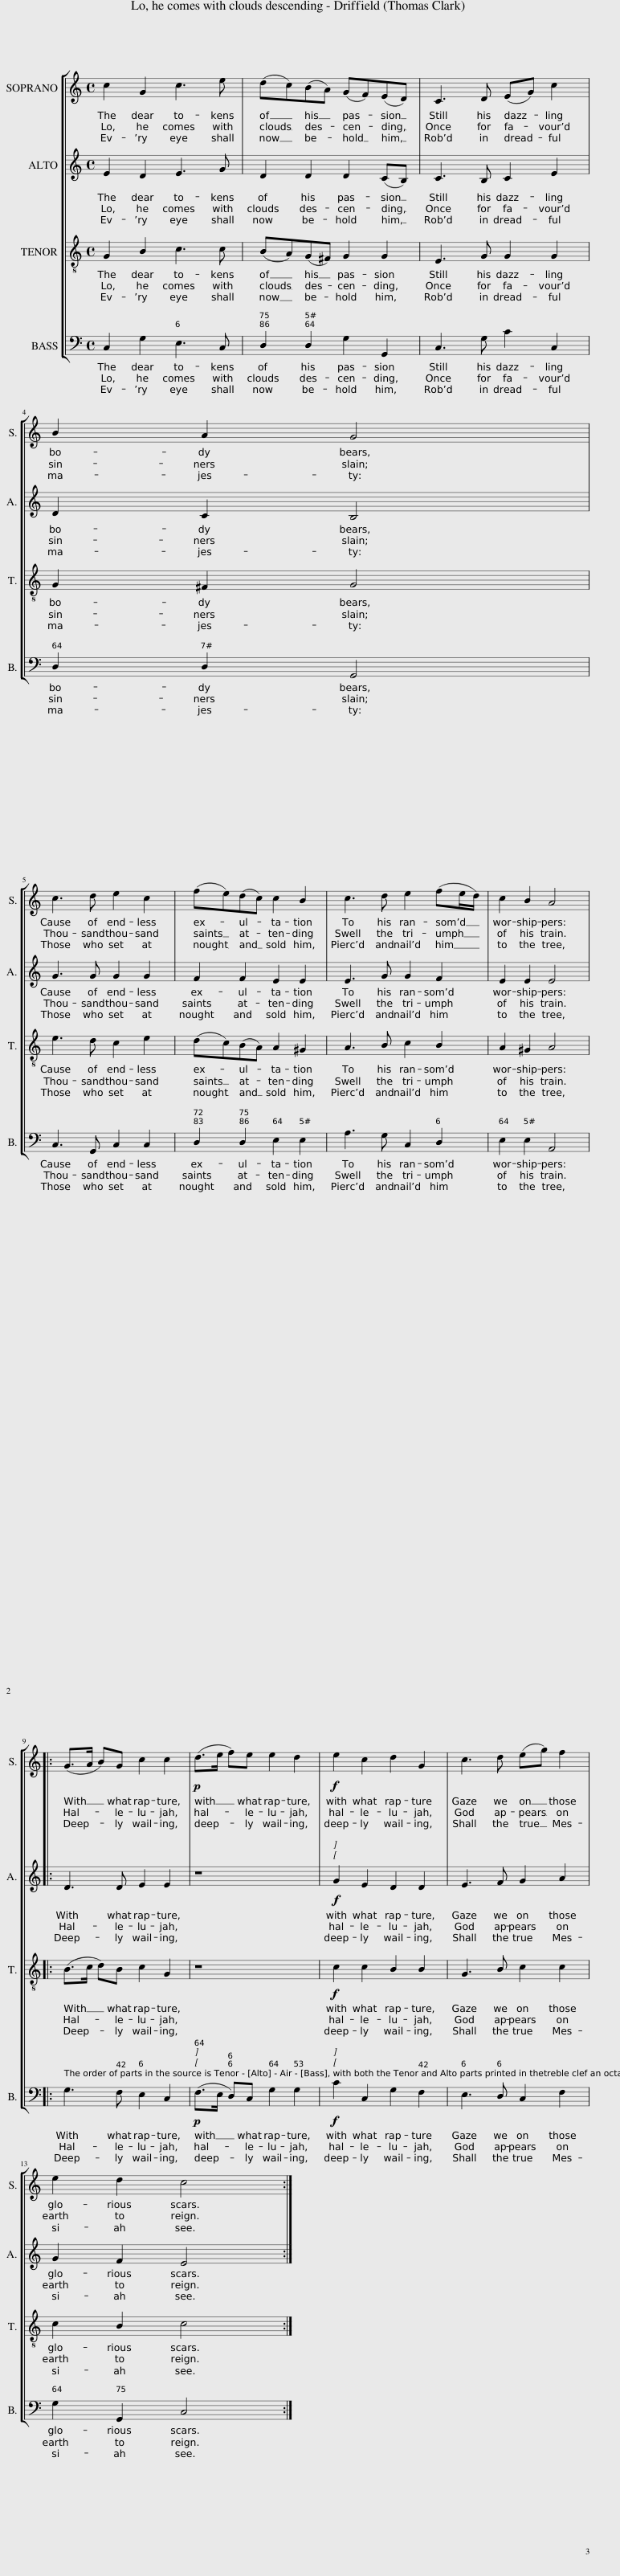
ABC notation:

X:1
%%score [ 1 2 3 4 ]
L:1/8
M:4/4
I:linebreak $
K:C
V:1 treble
V:2 treble
V:3 treble-8 transpose=-12
V:4 bass
V:1
 c2 G2 c3 e | (dc)(BA) (GF)(ED) | C3 D (EG) c2 |$ B2 A2 G4 |$ c3 d e2 c2 | %5
 (fe)(dc) c2 B2 | c3 d e2 (fe/d/) | c2 B2 A4 |:$ (G>A B)G c2 c2 |!p! (d>e f)e e2 d2 | %10
!f! e2 c2 d2 G2 | c3 d (eg) f2 |$ e2 d2 c4 :| %13
V:2
 E2 D2 E3 G | D2 D2 D2 (CB,) | C3 B, C2 E2 |$ D2 C2 B,4 |$ G3 G G2 G2 | %5
 F2 F2 E2 E2 | E3 G G2 F2 | E2 E2 E4 |:$ D3 D E2 E2 | z8 | %10
!f! G2 E2 D2 D2 | E3 F G2 A2 |$ G2 F2 E4 :| %13
V:3
 G2 B2 c3 c | (BA)(G^F) G2 G2 | E3 G G2 G2 |$ G2 ^F2 G4 |$ e3 d c2 e2 | %5
 (dc)(BA) A2 ^G2 | A3 B c2 B2 | A2 ^G2 A4 |:$ (B>c d)B c2 G2 | z8 | %10
!f! c2 c2 B2 B2 | G3 B c2 c2 |$ c2 B2 c4 :| %13
V:4
 C,2 G,2 E,3 C, | D,2 D,2 G,2 G,,2 | C,3 G, C2 C,2 |$ D,2 D,2 G,,4 |$ C,3 G,, C,2 C,2 | %5
 D,2 D,2 E,2 E,2 | A,3 G, C,2 D,2 | E,2 E,2 A,,4 |:$ G,3 F, E,2 C,2 |!p! (F,>E, D,)C, G,2 G,2 | %10
!f! C2 C,2 G,2 F,2 | E,3 D, C,2 F,2 |$ G,2 G,,2 C,4 :| %13
